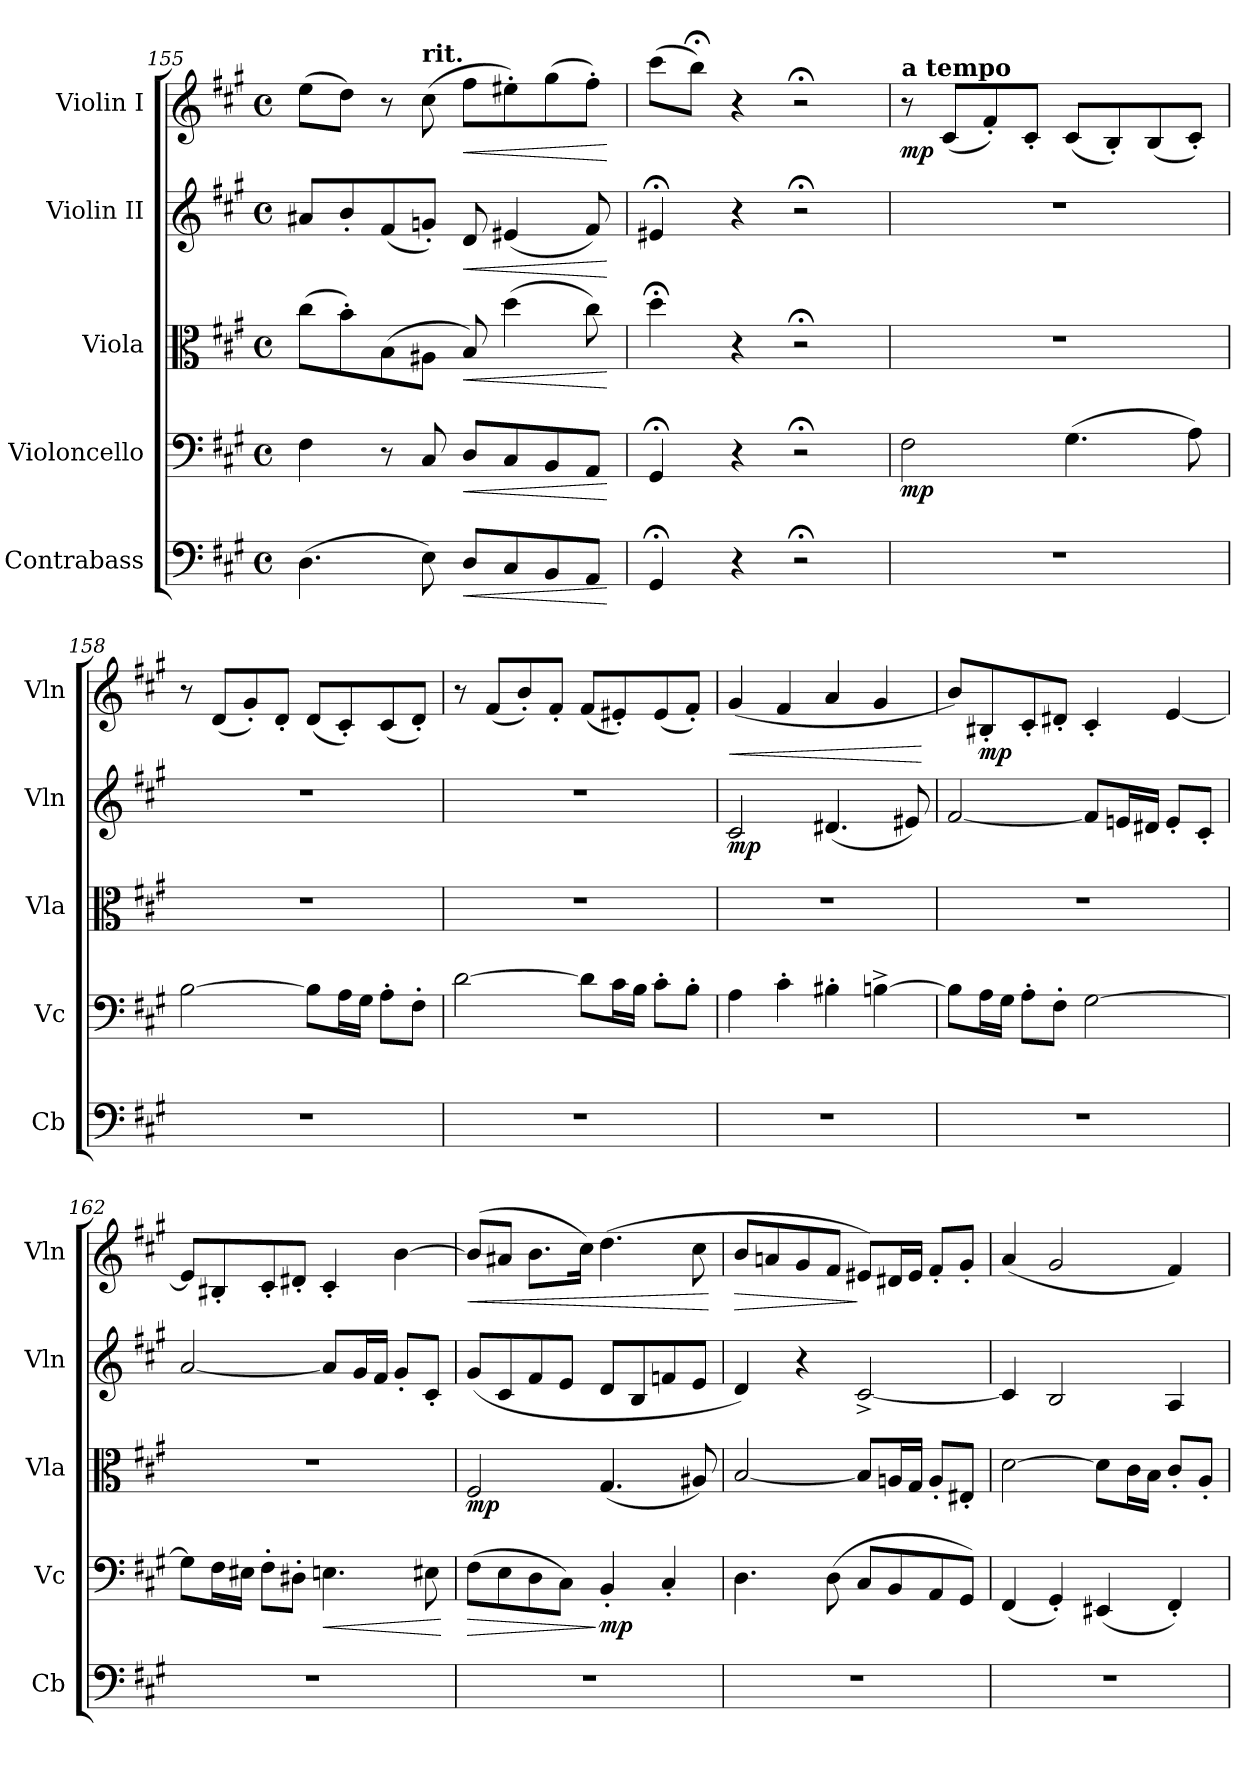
**kern	**dynam	**kern	**dynam	**kern	**dynam	**kern	**dynam	**kern	**dynam
*part5	*part5	*part4	*part4	*part3	*part3	*part2	*part2	*part1	*part1
*staff5	*staff5	*staff4	*staff4	*staff3	*staff3	*staff2	*staff2	*staff1	*staff1
*I"Contrabass	*	*I"Violoncello	*	*I"Viola	*	*I"Violin II	*	*I"Violin I	*
*I'Cb	*	*I'Vc	*	*I'Vla	*	*I'Vln	*	*I'Vln	*
*clefF4	*	*clefF4	*	*clefC3	*	*clefG2	*	*clefG2	*
*ITrd7c12	*	*	*	*	*	*	*	*	*
*k[f#c#g#]	*	*k[f#c#g#]	*	*k[f#c#g#]	*	*k[f#c#g#]	*	*k[f#c#g#]	*
*M4/4	*	*M4/4	*	*M4/4	*	*M4/4	*	*M4/4	*
*met(c)	*	*met(c)	*	*met(c)	*	*met(c)	*	*met(c)	*
=155	=155	=155	=155	=155	=155	=155	=155	=155	=155
(4.DD\	.	4F#\	.	(8cc#\L	.	8a#X/L	.	(8ee\L	.
.	.	.	.	8b'\)	.	8b'/	.	8dd\J)	.
.	.	8r	.	(8B\	.	(8f#/	.	8r	.
!	!	!	!	!	!	!	!	!LO:TX:a:B:t=rit.	!
8EE\)	.	8C#/	.	8A#X\J	.	8gn'/J)	.	(8cc#\	.
!	!LO:HP:b	!	!LO:HP:b	!	!LO:HP:b	!	!LO:HP:b	!	!LO:HP:b
8DD/L	<	8D/L	<	8B/)	<	8d/	<	8ff#\L	<
8CC#/	.	8C#/	.	(4dd\	.	(4e#X/	.	8ee#X'\)	.
8BBB/	.	8BB/	.	.	.	.	.	(8gg#\	.
8AAA/J	.	8AA/J	.	8cc#\)	.	8f#/)	.	8ff#'\J)	.
.	[	.	[	.	[	.	[	.	[
=156	=156	=156	=156	=156	=156	=156	=156	=156	=156
4GGG#;</	.	4GG#;</	.	4dd;<\	.	4e#X;</	.	(8ccc#\L	.
.	.	.	.	.	.	.	.	8bb;<\J)	.
4r	.	4r	.	4r	.	4r	.	4r	.
2r;<	.	2r;<	.	2r;<	.	2r;<	.	2r;<	.
=157	=157	=157	=157	=157	=157	=157	=157	=157	=157
!	!	!	!	!	!	!	!	!LO:TX:a:B:t=a tempo	!
!	!	!	!LO:DY:b	!	!	!	!	!	!LO:DY:b
1r	.	2F#\	mp	1r	.	1r	.	8r	mp
.	.	.	.	.	.	.	.	(8c#/L	.
.	.	.	.	.	.	.	.	8f#'/)	.
.	.	.	.	.	.	.	.	8c#'/J	.
.	.	(4.G#\	.	.	.	.	.	(8c#/L	.
.	.	.	.	.	.	.	.	8B'/)	.
.	.	.	.	.	.	.	.	(8B/	.
.	.	8A\)	.	.	.	.	.	8c#'/J)	.
=158	=158	=158	=158	=158	=158	=158	=158	=158	=158
1r	.	[2B\	.	1r	.	1r	.	8r	.
.	.	.	.	.	.	.	.	(8d/L	.
.	.	.	.	.	.	.	.	8g#'/)	.
.	.	.	.	.	.	.	.	8d'/J	.
.	.	8B\L]	.	.	.	.	.	(8d/L	.
.	.	16A\L	.	.	.	.	.	8c#'/)	.
.	.	16G#\JJ	.	.	.	.	.	.	.
.	.	8A'\L	.	.	.	.	.	(8c#/	.
.	.	8F#'\J	.	.	.	.	.	8d'/J)	.
=159	=159	=159	=159	=159	=159	=159	=159	=159	=159
1r	.	[2d\	.	1r	.	1r	.	8r	.
.	.	.	.	.	.	.	.	(8f#/L	.
.	.	.	.	.	.	.	.	8b'/)	.
.	.	.	.	.	.	.	.	8f#'/J	.
.	.	8d\L]	.	.	.	.	.	(8f#/L	.
.	.	16c#\L	.	.	.	.	.	8e#X'/)	.
.	.	16B\JJ	.	.	.	.	.	.	.
.	.	8c#'\L	.	.	.	.	.	(8e#/	.
.	.	8B'\J	.	.	.	.	.	8f#'/J)	.
=160	=160	=160	=160	=160	=160	=160	=160	=160	=160
!	!	!	!	!	!	!	!LO:DY:b	!	!LO:HP:b
1r	.	4A\	.	1r	.	2c#/	mp	(4g#/	<
.	.	4c#'\	.	.	.	.	.	4f#/	.
.	.	4B#X'\	.	.	.	(4.d#X/	.	4a/	.
.	.	[4Bn^\	.	.	.	.	.	4g#/	.
.	.	.	.	.	.	8e#X/)	.	.	.
.	.	.	.	.	.	.	.	.	[
=161	=161	=161	=161	=161	=161	=161	=161	=161	=161
1r	.	8B\L]	.	1r	.	[2f#/	.	8b/L)	.
!	!	!	!	!	!	!	!	!	!LO:DY:b
.	.	16A\L	.	.	.	.	.	8B#X'/	mp
.	.	16G#\JJ	.	.	.	.	.	.	.
.	.	8A'\L	.	.	.	.	.	8c#'/	.
.	.	8F#'\J	.	.	.	.	.	8d#X'/J	.
.	.	[2G#\	.	.	.	8f#/L]	.	4c#'/	.
.	.	.	.	.	.	16en/L	.	.	.
.	.	.	.	.	.	16d#X/JJ	.	.	.
.	.	.	.	.	.	8e'/L	.	[4e/	.
.	.	.	.	.	.	8c#'/J	.	.	.
=162	=162	=162	=162	=162	=162	=162	=162	=162	=162
1r	.	8G#\L]	.	1r	.	[2a/	.	8e/L]	.
.	.	16F#\L	.	.	.	.	.	8B#X'/	.
.	.	16E#X\JJ	.	.	.	.	.	.	.
.	.	8F#'\L	.	.	.	.	.	8c#'/	.
.	.	8D#X'\J	.	.	.	.	.	8d#X'/J	.
!	!	!	!LO:HP:b	!	!	!	!	!	!
.	.	4.En\	<	.	.	8a/L]	.	4c#'/	.
.	.	.	.	.	.	16g#/L	.	.	.
.	.	.	.	.	.	16f#/JJ	.	.	.
.	.	.	.	.	.	8g#'/L	.	[4b\	.
.	.	8E#X\	.	.	.	8c#'/J	.	.	.
.	.	.	[	.	.	.	.	.	.
!!LO:PB:g=z
=163	=163	=163	=163	=163	=163	=163	=163	=163	=163
!	!	!	!LO:HP:b	!	!LO:DY:b	!	!	!	!LO:HP:b
1r	.	(8F#\L	>	2F#/	mp	(8g#/L	.	(8b/L]	<
.	.	8E\	.	.	.	8c#/	.	8a#X/J	.
.	.	8D\	.	.	.	8f#/	.	8.b\L	.
.	.	8C#\J)	.	.	.	8e/J	.	.	.
.	.	.	.	.	.	.	.	16cc#\Jk)	.
!	!	!	!LO:DY:n=1:b	!	!	!	!	!	!
.	.	4BB'/	] mp	(4.G#/	.	8d/L	.	(4.dd\	.
.	.	.	.	.	.	8B/	.	.	.
.	.	4C#'/	.	.	.	8fn/	.	.	.
.	.	.	.	8A#X/)	.	8e/J	.	8cc#\	.
.	.	.	.	.	.	.	.	.	[
=164	=164	=164	=164	=164	=164	=164	=164	=164	=164
!	!	!	!	!	!	!	!	!	!LO:HP:b
1r	.	4.D\	.	[2B/	.	4d/)	.	8b/L	>
.	.	.	.	.	.	.	.	8an/	.
.	.	.	.	.	.	4r	.	8g#/	.
.	.	(8D\	.	.	.	.	.	8f#/J	.
.	.	8C#/L	.	8B/L]	.	[2c#^/	.	8e#X/L)	]
.	.	8BB/	.	16An/L	.	.	.	16d#X/L	.
.	.	.	.	16G#/JJ	.	.	.	16e#/JJ	.
.	.	8AA/	.	8A'/L	.	.	.	8f#'/L	.
.	.	8GG#/J)	.	8E#X'/J	.	.	.	8g#'/J	.
=165	=165	=165	=165	=165	=165	=165	=165	=165	=165
1r	.	(4FF#/	.	[2d\	.	4c#/]	.	(4a/	.
.	.	4GG#'/)	.	.	.	2B/	.	2g#/	.
.	.	(4EE#X/	.	8d\L]	.	.	.	.	.
.	.	.	.	16c#\L	.	.	.	.	.
.	.	.	.	16B\JJ	.	.	.	.	.
.	.	4FF#'/)	.	8c#'/L	.	4A/	.	4f#/)	.
.	.	.	.	8A'/J	.	.	.	.	.
=	=	=	=	=	=	=	=	=	=
*-	*-	*-	*-	*-	*-	*-	*-	*-	*-
